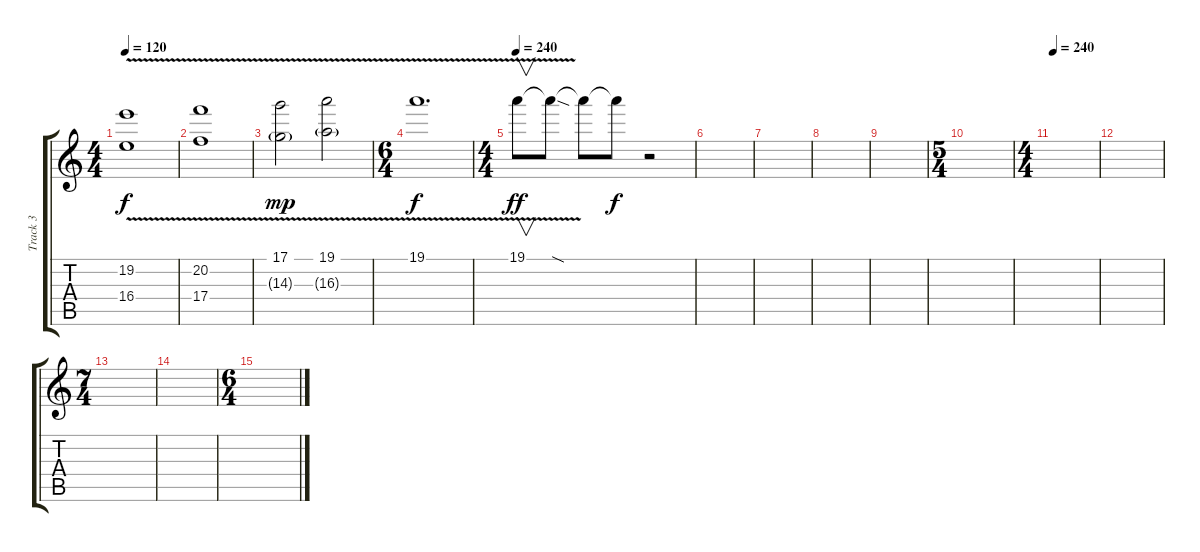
\track ("Track 3" "Track 3") {instrument distortionguitar}
\staff {score tabs}
\tuning (D4 A3 F3 C3 G2 D2) {hide}
\ts (4 4)
\tempo 120
\clef g2
\ks c
(19.2 16.4{v}).1{dy f} |
(20.2 17.4{v}).1 |
(17.1{v} 14.3{g}).2{dy mp} (19.1{v} 16.3{g}).2 |
\ts (6 4)
19.1{v}.1{d dy f} |
\ts (4 4)
\tempo 240
19.1{v}.8{v dy ff} 19.1{sod t}.8 19.1{t}.8 19.1{t}.8{dy f} r.2 |
|
|
|
|
\ts (5 4)
|
\ts (4 4)
\tempo 240
|
|
\ts (7 4)
|
|
\ts (6 4)
